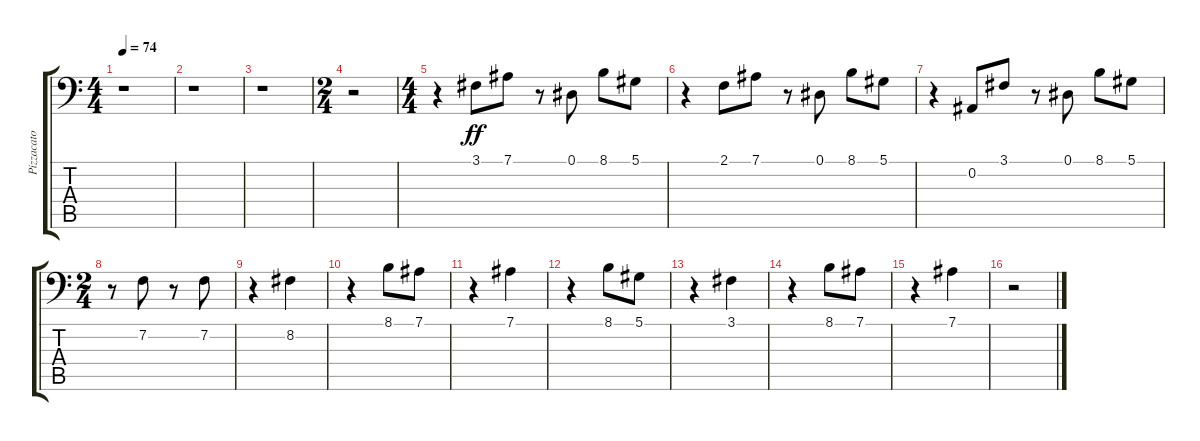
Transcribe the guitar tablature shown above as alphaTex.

\track ("Pizzacato / Timpani" "Pizzacato ") {instrument pizzicatostrings}
\staff {score tabs}
\tuning (Eb3 Bb2 Gb2 Db2 Ab1 Eb1) {hide}
\ts (4 4)
\tempo 74
\clef f4
\ks c
r.1{dy ff} |
r.1 |
r.1 |
\ts (2 4)
r.2 |
\ts (4 4)
r.4 3.1.8 7.1.8 r.8 0.1.8 8.1.8 5.1.8 |
r.4 2.1.8 7.1.8 r.8 0.1.8 8.1.8 5.1.8 |
r.4 0.2.8 3.1.8 r.8 0.1.8 8.1.8 5.1.8 |
\ts (2 4)
r.8 7.2.8 r.8 7.2.8 |
r.4 8.2.4 |
r.4 8.1.8 7.1.8 |
r.4 7.1.4 |
r.4 8.1.8 5.1.8 |
r.4 3.1.4 |
r.4 8.1.8 7.1.8 |
r.4 7.1.4 |
r.2
